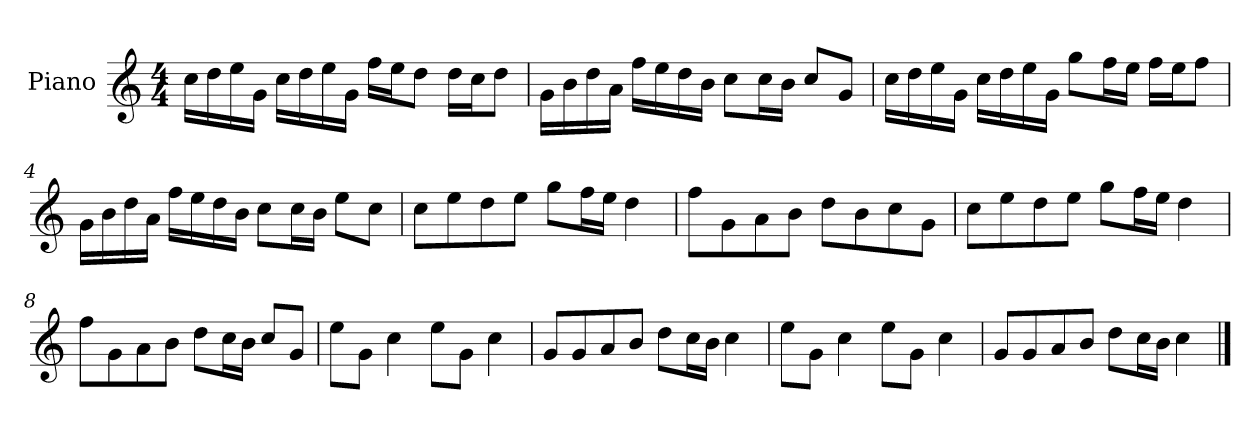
**kern
*part1
*staff1
*I"Piano
*I'P-no
*clefG2
*k[]
*M4/4
*MM90
=1
16cc\LL
16dd\
16ee\
16g\JJ
16cc\LL
16dd\
16ee\
16g\JJ
16ff\LL
16ee\J
8dd\J
16dd\LL
16cc\J
8dd\J
=2
16g\LL
16b\
16dd\
16a\JJ
16ff\LL
16ee\
16dd\
16b\JJ
8cc\L
16cc\L
16b\JJ
8cc/L
8g/J
=3
16cc\LL
16dd\
16ee\
16g\JJ
16cc\LL
16dd\
16ee\
16g\JJ
8gg\L
16ff\L
16ee\JJ
16ff\LL
16ee\J
8ff\J
!!LO:LB:g=z
=4
16g\LL
16b\
16dd\
16a\JJ
16ff\LL
16ee\
16dd\
16b\JJ
8cc\L
16cc\L
16b\JJ
8ee\L
8cc\J
=5
8cc\L
8ee\
8dd\
8ee\J
8gg\L
16ff\L
16ee\JJ
4dd\
=6
8ff\L
8g\
8a\
8b\J
8dd\L
8b\
8cc\
8g\J
=7
8cc\L
8ee\
8dd\
8ee\J
8gg\L
16ff\L
16ee\JJ
4dd\
=8
8ff\L
8g\
8a\
8b\J
8dd\L
16cc\L
16b\JJ
8cc/L
8g/J
!!LO:LB:g=z
=9
8ee\L
8g\J
4cc\
8ee\L
8g\J
4cc\
=10
8g/L
8g/
8a/
8b/J
8dd\L
16cc\L
16b\JJ
4cc\
=11
8ee\L
8g\J
4cc\
8ee\L
8g\J
4cc\
=12
8g/L
8g/
8a/
8b/J
8dd\L
16cc\L
16b\JJ
4cc\
==
*-
